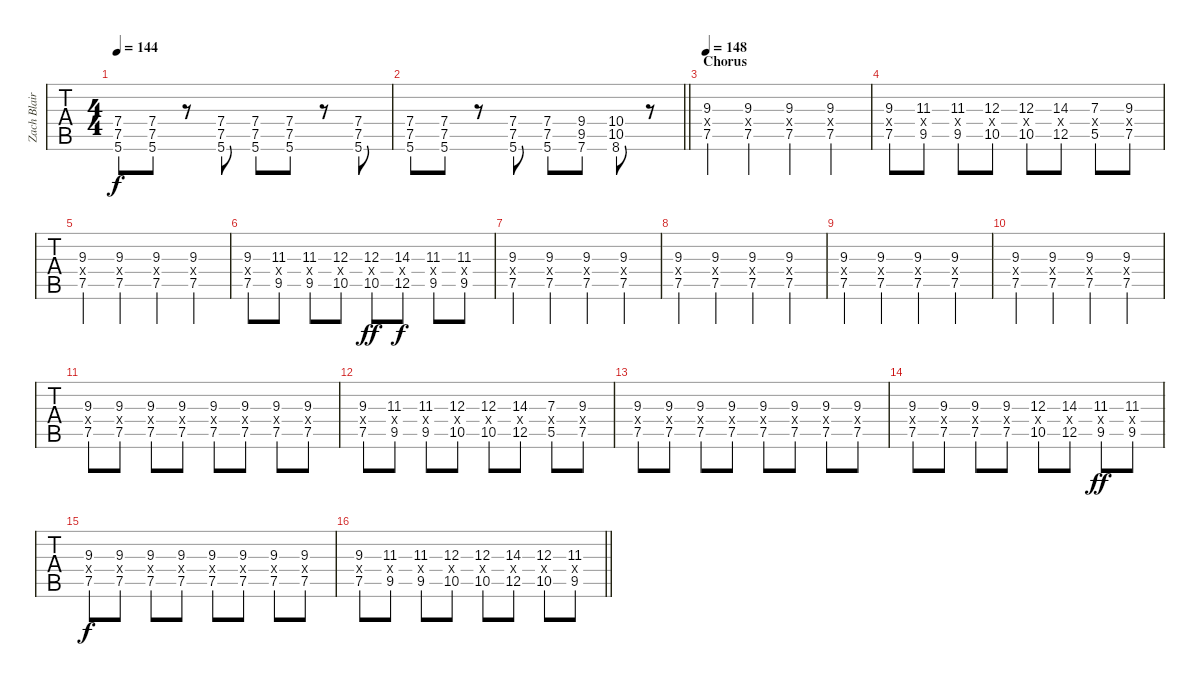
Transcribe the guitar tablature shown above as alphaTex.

\track ("Zach Blair - Guitar Two" "Zach Blair") {instrument distortionguitar}
\staff {tabs}
\tuning (Eb4 Bb3 Gb3 Db3 Ab2 Eb2) {hide}
\ts (4 4)
\tempo 144
\clef g2
\ks db
(7.4 7.5 5.6).8{dy f} (7.4 7.5 5.6).8 r.8 (7.4 7.5 5.6).8 (7.4 7.5 5.6).8 (7.4 7.5 5.6).8 r.8 (7.4 7.5 5.6).8 |
\barLineRight lightlight
(7.4 7.5 5.6).8 (7.4 7.5 5.6).8 r.8 (7.4 7.5 5.6).8 (7.4 7.5 5.6).8 (9.4 9.5 7.6).8 (10.4 10.5 8.6).8 r.8 |
\section ("" "Chorus")
\tempo 148
(9.3 7.4{x} 7.5).4{volume 5 balance 0} (9.3 7.4{x} 7.5).4 (9.3 7.4{x} 7.5).4 (9.3 7.4{x} 7.5).4 |
(9.3 7.4{x} 7.5).8 (11.3 9.4{x} 9.5).8 (11.3 9.4{x} 9.5).8 (12.3 10.4{x} 10.5).8 (12.3 10.4{x} 10.5).8 (14.3 12.4{x} 12.5).8 (7.3 5.4{x} 5.5).8 (9.3 7.4{x} 7.5).8 |
(9.3 7.4{x} 7.5).4 (9.3 7.4{x} 7.5).4 (9.3 7.4{x} 7.5).4 (9.3 7.4{x} 7.5).4 |
(9.3 7.4{x} 7.5).8 (11.3 7.4{x} 9.5).8 (11.3 10.4{x} 9.5).8 (12.3 9.4{x} 10.5).8 (12.3 9.4{x} 10.5).8{dy ff} (14.3 12.4{x} 12.5).8{dy f} (11.3 9.4{x} 9.5).8 (11.3 9.4{x} 9.5).8 |
(9.3 7.4{x} 7.5).4 (9.3 7.4{x} 7.5).4 (9.3 7.4{x} 7.5).4 (9.3 7.4{x} 7.5).4 |
(9.3 7.4{x} 7.5).4 (9.3 7.4{x} 7.5).4 (9.3 7.4{x} 7.5).4 (9.3 7.4{x} 7.5).4 |
(9.3 7.4{x} 7.5).4 (9.3 7.4{x} 7.5).4 (9.3 7.4{x} 7.5).4 (9.3 7.4{x} 7.5).4 |
(9.3 7.4{x} 7.5).4 (9.3 7.4{x} 7.5).4 (9.3 7.4{x} 7.5).4 (9.3 7.4{x} 7.5).4 |
(9.3 7.4{x} 7.5).8 (9.3 7.4{x} 7.5).8 (9.3 7.4{x} 7.5).8 (9.3 7.4{x} 7.5).8 (9.3 7.4{x} 7.5).8 (9.3 7.4{x} 7.5).8 (9.3 7.4{x} 7.5).8 (9.3 7.4{x} 7.5).8 |
(9.3 7.4{x} 7.5).8 (11.3 9.4{x} 9.5).8 (11.3 9.4{x} 9.5).8 (12.3 10.4{x} 10.5).8 (12.3 10.4{x} 10.5).8 (14.3 12.4{x} 12.5).8 (7.3 5.4{x} 5.5).8 (9.3 7.4{x} 7.5).8 |
(9.3 7.4{x} 7.5).8 (9.3 7.4{x} 7.5).8 (9.3 7.4{x} 7.5).8 (9.3 7.4{x} 7.5).8 (9.3 7.4{x} 7.5).8 (9.3 7.4{x} 7.5).8 (9.3 7.4{x} 7.5).8 (9.3 7.4{x} 7.5).8 |
(9.3 7.4{x} 7.5).8 (9.3 7.4{x} 7.5).8 (9.3 7.4{x} 7.5).8 (9.3 7.4{x} 7.5).8 (12.3 10.4{x} 10.5).8 (14.3 9.4{x} 12.5).8 (11.3 9.4{x} 9.5).8{dy ff} (11.3 9.4{x} 9.5).8 |
(9.3 7.4{x} 7.5).8{dy f} (9.3 7.4{x} 7.5).8 (9.3 7.4{x} 7.5).8 (9.3 7.4{x} 7.5).8 (9.3 7.4{x} 7.5).8 (9.3 7.4{x} 7.5).8 (9.3 7.4{x} 7.5).8 (9.3 7.4{x} 7.5).8 |
\barLineRight lightlight
(9.3 7.4{x} 7.5).8 (11.3 7.4{x} 9.5).8 (11.3 7.4{x} 9.5).8 (12.3 7.4{x} 10.5).8 (12.3 7.4{x} 10.5).8 (14.3 7.4{x} 12.5).8 (12.3 7.4{x} 10.5).8 (11.3 7.4{x} 9.5).8
